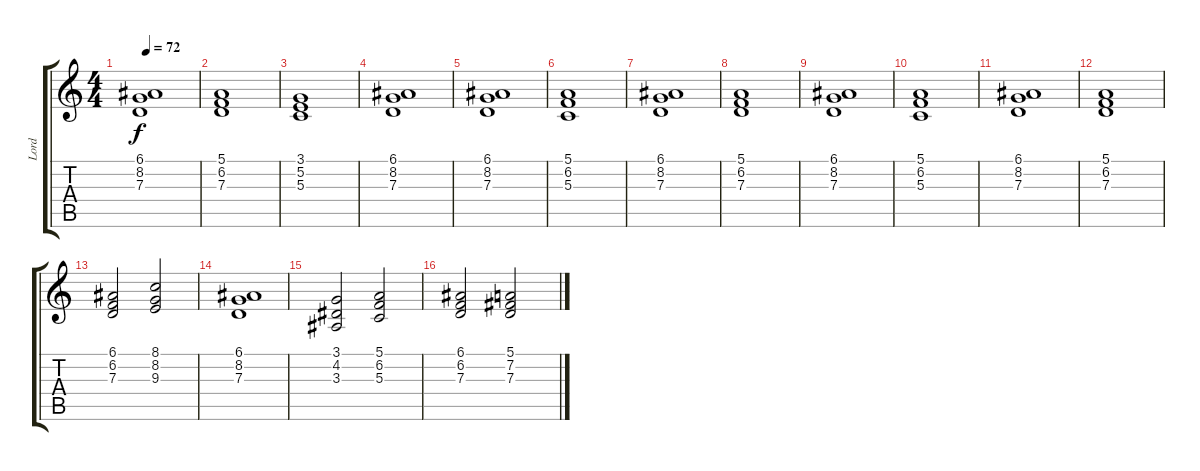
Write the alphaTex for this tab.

\track ("Lord" "Lord") {instrument drawbarorgan}
\staff {score tabs}
\tuning (E4 B3 G3 D3 A2 E2) {hide}
\ts (4 4)
\tempo 72
\clef g2
\ks c
(6.1 8.2 7.3).1{dy f instrument drawbarorgan} |
(5.1 6.2 7.3).1 |
(3.1 5.2 5.3).1 |
(6.1 8.2 7.3).1 |
(6.1 8.2 7.3).1 |
(5.1 6.2 5.3).1 |
(6.1 8.2 7.3).1 |
(5.1 6.2 7.3).1 |
(6.1 8.2 7.3).1 |
(5.1 6.2 5.3).1 |
(6.1 8.2 7.3).1 |
(5.1 6.2 7.3).1 |
(6.1 6.2 7.3).2 (8.1 8.2 9.3).2 |
(6.1 8.2 7.3).1 |
(3.1 4.2 3.3).2 (5.1 6.2 5.3).2 |
(6.1 6.2 7.3).2 (5.1 7.2 7.3).2
